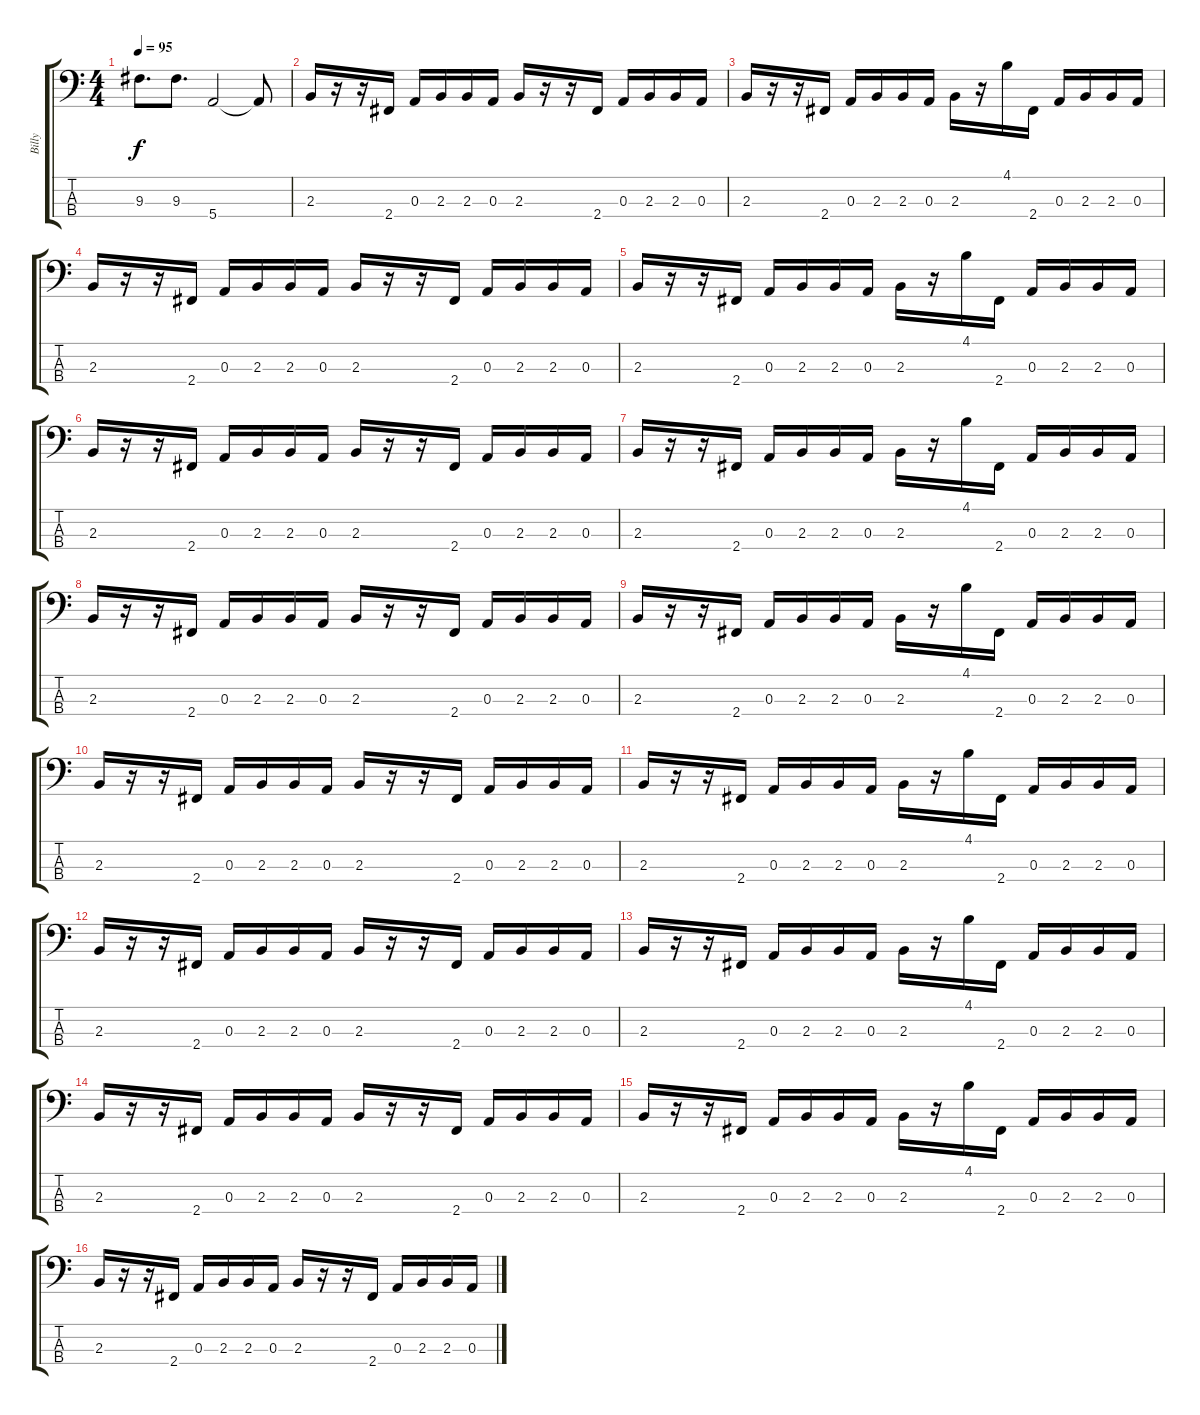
\track ("Billy" "Billy") {instrument fretlessbass}
\staff {score tabs}
\tuning (G2 D2 A1 E1) {hide}
\ts (4 4)
\tempo 95
\clef f4
\ks c
9.3.8{d dy f} 9.3.8{d} 5.4.2 5.4{t}.8 |
2.3.16 r.16 r.16 2.4.16 0.3.16 2.3.16 2.3.16 0.3.16 2.3.16 r.16 r.16 2.4.16 0.3.16 2.3.16 2.3.16 0.3.16 |
2.3.16 r.16 r.16 2.4.16 0.3.16 2.3.16 2.3.16 0.3.16 2.3.16 r.16 4.1.16 2.4.16 0.3.16 2.3.16 2.3.16 0.3.16 |
2.3.16 r.16 r.16 2.4.16 0.3.16 2.3.16 2.3.16 0.3.16 2.3.16 r.16 r.16 2.4.16 0.3.16 2.3.16 2.3.16 0.3.16 |
2.3.16 r.16 r.16 2.4.16 0.3.16 2.3.16 2.3.16 0.3.16 2.3.16 r.16 4.1.16 2.4.16 0.3.16 2.3.16 2.3.16 0.3.16 |
2.3.16 r.16 r.16 2.4.16 0.3.16 2.3.16 2.3.16 0.3.16 2.3.16 r.16 r.16 2.4.16 0.3.16 2.3.16 2.3.16 0.3.16 |
2.3.16 r.16 r.16 2.4.16 0.3.16 2.3.16 2.3.16 0.3.16 2.3.16 r.16 4.1.16 2.4.16 0.3.16 2.3.16 2.3.16 0.3.16 |
2.3.16 r.16 r.16 2.4.16 0.3.16 2.3.16 2.3.16 0.3.16 2.3.16 r.16 r.16 2.4.16 0.3.16 2.3.16 2.3.16 0.3.16 |
2.3.16 r.16 r.16 2.4.16 0.3.16 2.3.16 2.3.16 0.3.16 2.3.16 r.16 4.1.16 2.4.16 0.3.16 2.3.16 2.3.16 0.3.16 |
2.3.16 r.16 r.16 2.4.16 0.3.16 2.3.16 2.3.16 0.3.16 2.3.16 r.16 r.16 2.4.16 0.3.16 2.3.16 2.3.16 0.3.16 |
2.3.16 r.16 r.16 2.4.16 0.3.16 2.3.16 2.3.16 0.3.16 2.3.16 r.16 4.1.16 2.4.16 0.3.16 2.3.16 2.3.16 0.3.16 |
2.3.16 r.16 r.16 2.4.16 0.3.16 2.3.16 2.3.16 0.3.16 2.3.16 r.16 r.16 2.4.16 0.3.16 2.3.16 2.3.16 0.3.16 |
2.3.16 r.16 r.16 2.4.16 0.3.16 2.3.16 2.3.16 0.3.16 2.3.16 r.16 4.1.16 2.4.16 0.3.16 2.3.16 2.3.16 0.3.16 |
2.3.16 r.16 r.16 2.4.16 0.3.16 2.3.16 2.3.16 0.3.16 2.3.16 r.16 r.16 2.4.16 0.3.16 2.3.16 2.3.16 0.3.16 |
2.3.16 r.16 r.16 2.4.16 0.3.16 2.3.16 2.3.16 0.3.16 2.3.16 r.16 4.1.16 2.4.16 0.3.16 2.3.16 2.3.16 0.3.16 |
2.3.16 r.16 r.16 2.4.16 0.3.16 2.3.16 2.3.16 0.3.16 2.3.16 r.16 r.16 2.4.16 0.3.16 2.3.16 2.3.16 0.3.16
